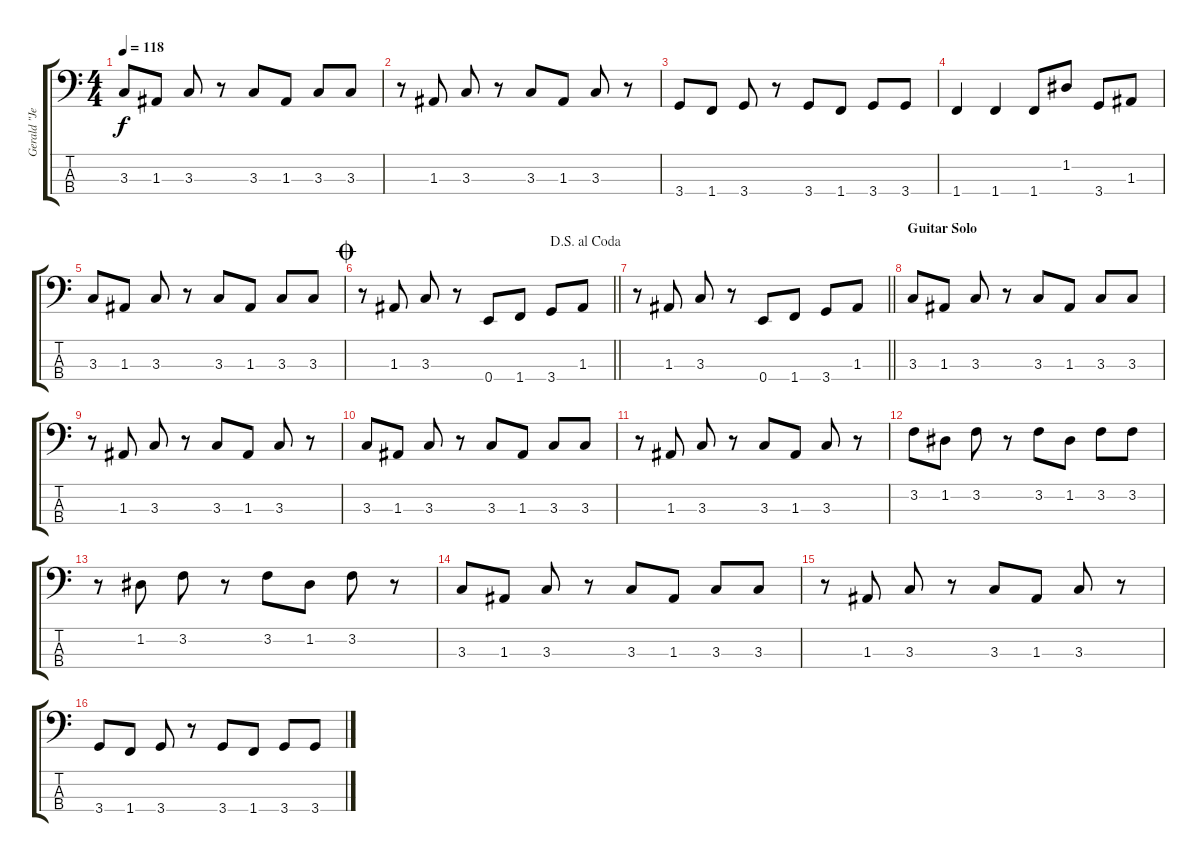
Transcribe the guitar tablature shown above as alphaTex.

\track ("Gerald \"Jerry\" Jemmott - Bass" "Gerald \"Je") {instrument electricbassfinger}
\staff {score tabs}
\tuning (G2 D2 A1 E1) {hide}
\ts (4 4)
\tempo 118
\clef f4
\ks c
3.3.8{dy f} 1.3.8 3.3.8 r.8 3.3.8 1.3.8 3.3.8 3.3.8 |
r.8 1.3.8 3.3.8 r.8 3.3.8 1.3.8 3.3.8 r.8 |
3.4.8 1.4.8 3.4.8 r.8 3.4.8 1.4.8 3.4.8 3.4.8 |
1.4.4 1.4.4 1.4.8 1.2.8 3.4.8 1.3.8 |
3.3.8 1.3.8 3.3.8 r.8 3.3.8 1.3.8 3.3.8 3.3.8 |
\jump coda
\jump dalsegnoalcoda
\barLineRight lightlight
r.8 1.3.8 3.3.8 r.8 0.4.8 1.4.8 3.4.8 1.3.8 |
\barLineRight lightlight
r.8 1.3.8 3.3.8 r.8 0.4.8 1.4.8 3.4.8 1.3.8 |
\section ("" "Guitar Solo")
3.3.8 1.3.8 3.3.8 r.8 3.3.8 1.3.8 3.3.8 3.3.8 |
r.8 1.3.8 3.3.8 r.8 3.3.8 1.3.8 3.3.8 r.8 |
3.3.8 1.3.8 3.3.8 r.8 3.3.8 1.3.8 3.3.8 3.3.8 |
r.8 1.3.8 3.3.8 r.8 3.3.8 1.3.8 3.3.8 r.8 |
3.2.8 1.2.8 3.2.8 r.8 3.2.8 1.2.8 3.2.8 3.2.8 |
r.8 1.2.8 3.2.8 r.8 3.2.8 1.2.8 3.2.8 r.8 |
3.3.8 1.3.8 3.3.8 r.8 3.3.8 1.3.8 3.3.8 3.3.8 |
r.8 1.3.8 3.3.8 r.8 3.3.8 1.3.8 3.3.8 r.8 |
3.4.8 1.4.8 3.4.8 r.8 3.4.8 1.4.8 3.4.8 3.4.8
